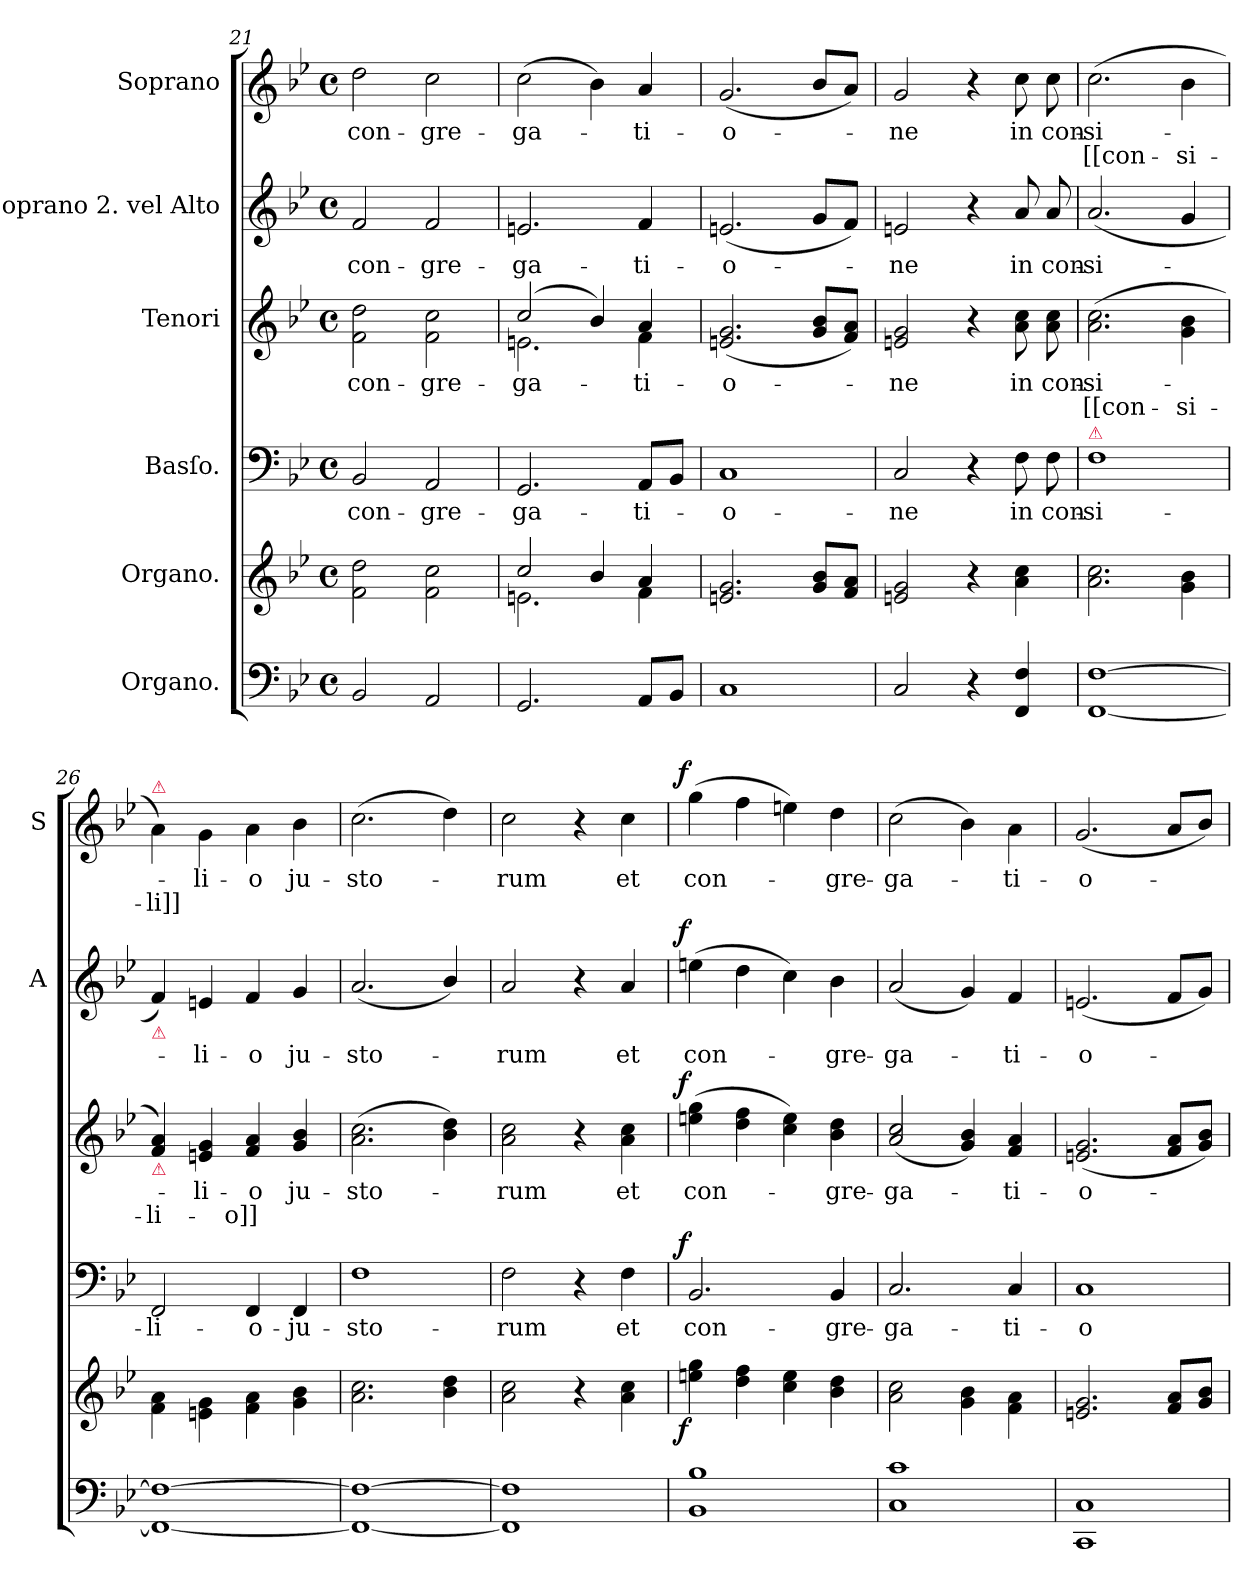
**kern	**kern	**dynam	**kern	**text	**dynam	**kern	**text	**text	**dynam	**kern	**text	**dynam	**kern	**text	**text	**dynam
*part6	*part5	*part5	*part4	*part4	*part4	*part3	*part3	*part3	*part3	*part2	*part2	*part2	*part1	*part1	*part1	*part1
*staff6	*staff5	*staff5	*staff4	*staff4	*staff4	*staff3	*staff3	*staff3	*staff3	*staff2	*staff2	*staff2	*staff1	*staff1	*staff1	*staff1
*I"Organo.	*I"Organo.	*	*I"Basſo.	*	*	*I"Tenori	*	*	*	*I"Soprano 2. vel Alto	*	*	*I"Soprano	*	*	*
*	*	*	*	*	*	*	*	*	*	*I'A	*	*	*I'S	*	*	*
*clefF4	*clefG2	*	*clefF4	*	*	*clefG2	*	*	*	*clefG2	*	*	*clefG2	*	*	*
*	*	*	*	*	*	*ITrd8c12	*	*	*	*	*	*	*	*	*	*
*k[b-e-]	*k[b-e-]	*	*k[b-e-]	*	*	*k[b-e-]	*	*	*	*k[b-e-]	*	*	*k[b-e-]	*	*	*
*M4/4	*M4/4	*	*M4/4	*	*	*M4/4	*	*	*	*M4/4	*	*	*M4/4	*	*	*
*met(c)	*met(c)	*	*met(c)	*	*	*met(c)	*	*	*	*met(c)	*	*	*met(c)	*	*	*
=21	=21	=21	=21	=21	=21	=21	=21	=21	=21	=21	=21	=21	=21	=21	=21	=21
!	!	!	!	!LO:LY:i	!	!	!	!	!	!	!LO:LY:i	!	!	!	!	!
2BB-/	2f\ 2dd\	.	2BB-/	con-	.	2F\ 2d\	con-	.	.	2f/	con-	.	2dd\	con-	.	.
!	!	!	!	!LO:LY:i	!	!	!	!	!	!	!LO:LY:i	!	!	!	!	!
2AA/	2f\ 2cc\	.	2AA/	-gre-	.	2F\ 2c\	-gre-	.	.	2f/	-gre-	.	2cc\	-gre-	.	.
=22	=22	=22	=22	=22	=22	=22	=22	=22	=22	=22	=22	=22	=22	=22	=22	=22
*	*^	*	*	*	*	*	*	*	*	*	*	*	*	*	*	*
!	!	!	!	!	!LO:LY:i	!	!	!	!	!	!	!LO:LY:i	!	!	!	!	!
*	*	*	*	*	*	*	*^	*	*	*	*	*	*	*	*	*	*
2.GG/	2cc/	2.en\	.	2.GG/	-ga-	.	(2c/	2.En\	-ga-	.	.	2.en/	-ga-	.	(2cc\	-ga-	.	.
.	4b-/	.	.	.	.	.	4B-/)	.	.	.	.	.	.	.	4b-\)	.	.	.
!	!	!	!	!	!LO:LY:i	!	!	!	!	!	!	!	!LO:LY:i	!	!	!	!	!
8AA/L	4a/	4f\	.	8AA/L	-ti-	.	4A/	4F\	-ti-	.	.	4f/	-ti-	.	4a/	-ti-	.	.
8BB-/J	.	.	.	8BB-/J	.	.	.	.	.	.	.	.	.	.	.	.	.	.
*	*v	*v	*	*	*	*	*v	*v	*	*	*	*	*	*	*	*	*	*
=23	=23	=23	=23	=23	=23	=23	=23	=23	=23	=23	=23	=23	=23	=23	=23	=23
!	!	!	!	!LO:LY:i	!	!	!	!	!	!	!LO:LY:i	!	!	!	!	!
1C	2.en/ 2.g/	.	1C	-o-	.	(2.En/ 2.G/	-o-	.	.	(2.en/	-o-	.	(2.g/	-o-	.	.
.	8g/ 8b-/L	.	.	.	.	8G/ 8B-/L	.	.	.	8g/L	.	.	8b-/L	.	.	.
.	8f/ 8a/J	.	.	.	.	8F/ 8A/J)	.	.	.	8f/J)	.	.	8a/J)	.	.	.
=24	=24	=24	=24	=24	=24	=24	=24	=24	=24	=24	=24	=24	=24	=24	=24	=24
!	!	!	!	!LO:LY:i	!	!	!	!	!	!	!LO:LY:i	!	!	!	!	!
2C/	2en/ 2g/	.	2C/	-ne	.	2En/ 2G/	-ne	.	.	2en/	-ne	.	2g/	-ne	.	.
4r	4r	.	4r	.	.	4r	.	.	.	4r	.	.	4r	.	.	.
!	!	!	!	!LO:LY:i	!	!	!	!	!	!	!LO:LY:i	!	!	!	!	!
4FF/ 4F/	4a\ 4cc\	.	8F\	in	.	8A\ 8c\	in	.	.	8a/	in	.	8cc\	in	.	.
!	!	!	!	!LO:LY:i	!	!	!	!	!	!	!LO:LY:i	!	!	!	!	!
.	.	.	8F\	con-	.	8A\ 8c\	con-	.	.	8a/	con-	.	8cc\	con-	.	.
=25	=25	=25	=25	=25	=25	=25	=25	=25	=25	=25	=25	=25	=25	=25	=25	=25
!	!	!	!LO:TX:a:color=crimson:t=⚠	!	!	!	!	!	!	!	!	!	!	!	!	!
!	!	!	!	!LO:LY:i	!	!	!	!	!	!	!LO:LY:i	!	!	!	!	!
[1FF [1F	2.a\ 2.cc\	.	1F	-si-	.	(2.A\ 2.c\	-si-	[[con-	.	(2.a/	-si-	.	(2.cc\	-si-	[[con-	.
.	4g\ 4b-\	.	.	.	.	4G\ 4B-\	.	-si-	.	4g/	.	.	4b-\	.	-si-	.
=26	=26	=26	=26	=26	=26	=26	=26	=26	=26	=26	=26	=26	=26	=26	=26	=26
!	!	!	!	!	!	!	!	!	!	!	!	!	!LO:TX:a:color=crimson:t=⚠	!	!	!
!	!	!	!	!	!	!	!	!	!	!LO:TX:b:color=crimson:t=⚠	!	!	!	!	!	!
!	!	!	!	!	!	!LO:TX:b:color=crimson:t=⚠	!	!	!	!	!	!	!	!	!	!
!	!	!	!	!LO:LY:i	!	!	!	!	!	!	!	!	!	!	!	!
1FF_ 1F_	4f\ 4a\	.	2FF/	-li-	.	4F/ 4A/)	.	-li-	.	4f/)	.	.	4a\)	.	-li]]	.
!	!	!	!	!	!	!	!	!	!	!	!LO:LY:i	!	!	!	!	!
.	4en\ 4g\	.	.	.	.	4En/ 4G/	-li-	.	.	4en/	-li-	.	4g\	-li-	.	.
!	!	!	!	!LO:LY:i	!	!	!	!	!	!	!LO:LY:i	!	!	!	!	!
.	4f\ 4a\	.	4FF/	-o-	.	4F/ 4A/	-o	-o]]	.	4f/	-o	.	4a\	-o	.	.
!	!	!	!	!LO:LY:i	!	!	!	!	!	!	!LO:LY:i	!	!	!	!	!
.	4g\ 4b-\	.	4FF/	-ju-	.	4G/ 4B-/	ju-	.	.	4g/	ju-	.	4b-\	ju-	.	.
=27	=27	=27	=27	=27	=27	=27	=27	=27	=27	=27	=27	=27	=27	=27	=27	=27
!	!	!	!	!LO:LY:i	!	!	!	!	!	!	!LO:LY:i	!	!	!	!	!
1FF_ 1F_	2.a\ 2.cc\	.	1F	-sto-	.	(2.A\ 2.c\	-sto-	.	.	(2.a/	-sto-	.	(2.cc\	-sto-	.	.
.	4b-\ 4dd\	.	.	.	.	4B-\ 4d\)	.	.	.	4b-/)	.	.	4dd\)	.	.	.
=28	=28	=28	=28	=28	=28	=28	=28	=28	=28	=28	=28	=28	=28	=28	=28	=28
!	!	!	!	!LO:LY:i	!	!	!	!	!	!	!LO:LY:i	!	!	!	!	!
1FF] 1F]	2a\ 2cc\	.	2F\	-rum	.	2A\ 2c\	-rum	.	.	2a/	-rum	.	2cc\	-rum	.	.
.	4r	.	4r	.	.	4r	.	.	.	4r	.	.	4r	.	.	.
!	!	!	!	!LO:LY:i	!	!	!	!	!	!	!LO:LY:i	!	!	!	!	!
.	4a\ 4cc\	.	4F\	et	.	4A\ 4c\	et	.	.	4a/	et	.	4cc\	et	.	.
=29	=29	=29	=29	=29	=29	=29	=29	=29	=29	=29	=29	=29	=29	=29	=29	=29
!	!	!LO:DY:rj	!	!LO:LY:i	!LO:DY:b:rj	!	!	!	!LO:DY:b:rj	!	!LO:LY:i	!LO:DY:b:rj	!	!	!	!LO:DY:b:rj
1BB- 1B-	4een\ 4gg\	f	2.BB-/	con-	f	(4en\ 4g\	con-	.	f	(4een\	con-	f	(4gg\	con-	.	f
.	4dd\ 4ff\	.	.	.	.	4d\ 4f\	.	.	.	4dd\	.	.	4ff\	.	.	.
.	4cc\ 4ee\	.	.	.	.	4c\ 4e\)	.	.	.	4cc\)	.	.	4een\)	.	.	.
!	!	!	!	!LO:LY:i	!	!	!	!	!	!	!LO:LY:i	!	!	!	!	!
.	4b-\ 4dd\	.	4BB-/	-gre-	.	4B-\ 4d\	-gre-	.	.	4b-\	-gre-	.	4dd\	-gre-	.	.
=30	=30	=30	=30	=30	=30	=30	=30	=30	=30	=30	=30	=30	=30	=30	=30	=30
!	!	!	!	!LO:LY:i	!	!	!	!	!	!	!LO:LY:i	!	!	!	!	!
1C 1c	2a\ 2cc\	.	2.C/	-ga-	.	(2A/ 2c/	-ga-	.	.	(2a/	-ga-	.	(2cc\	-ga-	.	.
.	4g\ 4b-\	.	.	.	.	4G/ 4B-/)	.	.	.	4g/)	.	.	4b-\)	.	.	.
!	!	!	!	!LO:LY:i	!	!	!	!	!	!	!LO:LY:i	!	!	!	!	!
.	4f\ 4a\	.	4C/	-ti-	.	4F/ 4A/	-ti-	.	.	4f/	-ti-	.	4a\	-ti-	.	.
=31	=31	=31	=31	=31	=31	=31	=31	=31	=31	=31	=31	=31	=31	=31	=31	=31
!	!	!	!	!LO:LY:i	!	!	!	!	!	!	!LO:LY:i	!	!	!	!	!
1CC 1C	2.en/ 2.g/	.	1C	-o-	.	(2.En/ 2.G/	-o-	.	.	(2.en/	-o-	.	(2.g/	-o-	.	.
.	8f/ 8a/L	.	.	.	.	8F/ 8A/L	.	.	.	8f/L	.	.	8a/L	.	.	.
.	8g/ 8b-/J	.	.	.	.	8G/ 8B-/J)	.	.	.	8g/J)	.	.	8b-/J)	.	.	.
=	=	=	=	=	=	=	=	=	=	=	=	=	=	=	=	=
*-	*-	*-	*-	*-	*-	*-	*-	*-	*-	*-	*-	*-	*-	*-	*-	*-
